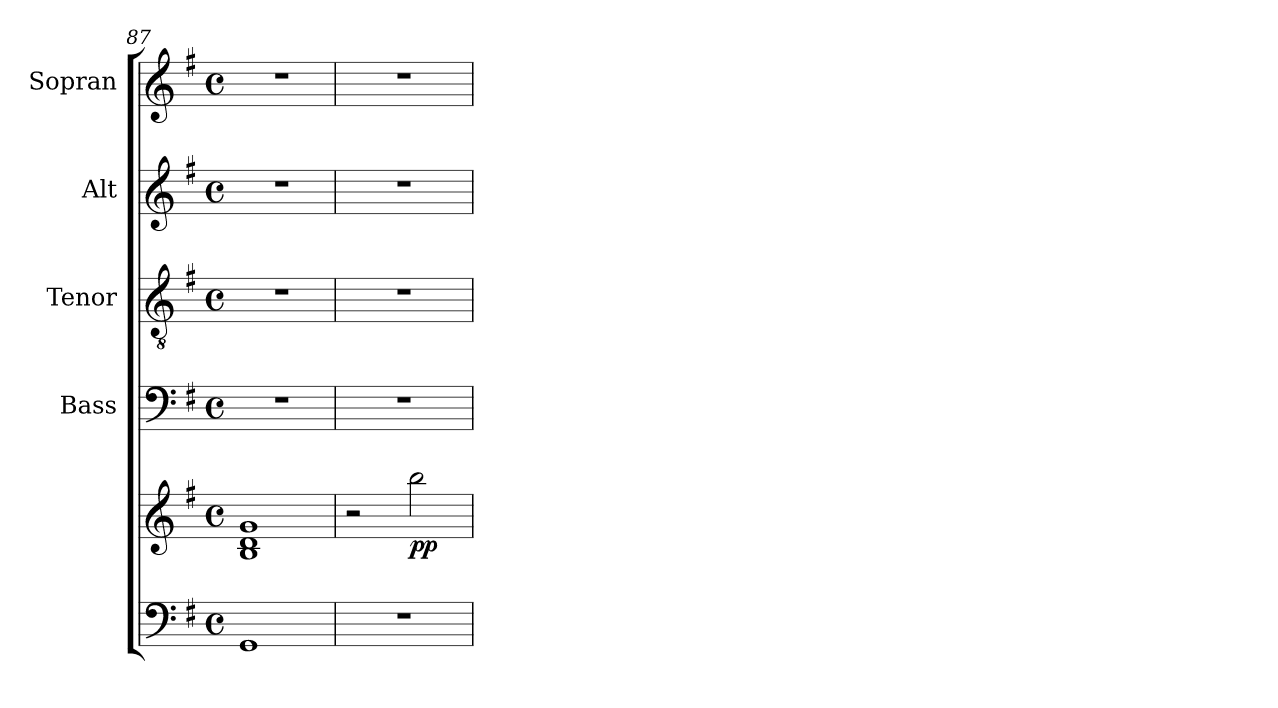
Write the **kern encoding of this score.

**kern	**kern	**dynam	**kern	**kern	**kern	**kern
*part5	*part5	*part5	*part4	*part3	*part2	*part1
*staff6	*staff5	*staff5/6	*staff4	*staff3	*staff2	*staff1
*	*	*	*I"Bass	*I"Tenor	*I"Alt	*I"Sopran
*	*	*	*I'B.	*I'T.	*I'A.	*I'S.
*clefF4	*clefG2	*	*clefF4	*clefGv2	*clefG2	*clefG2
*k[f#]	*k[f#]	*	*k[f#]	*k[f#]	*k[f#]	*k[f#]
*G:	*G:	*	*G:	*G:	*G:	*G:
*M4/4	*M4/4	*	*M4/4	*M4/4	*M4/4	*M4/4
*met(c)	*met(c)	*	*met(c)	*met(c)	*met(c)	*met(c)
=87	=87	=87	=87	=87	=87	=87
1GG	1B 1d 1g	.	1r	1r	1r	1r
!!LO:LB:g=z
=88	=88	=88	=88	=88	=88	=88
1r	2r	.	1r	1r	1r	1r
!	!	!LO:DY:b	!	!	!	!
.	2bb\	pp	.	.	.	.
=	=	=	=	=	=	=
*-	*-	*-	*-	*-	*-	*-
